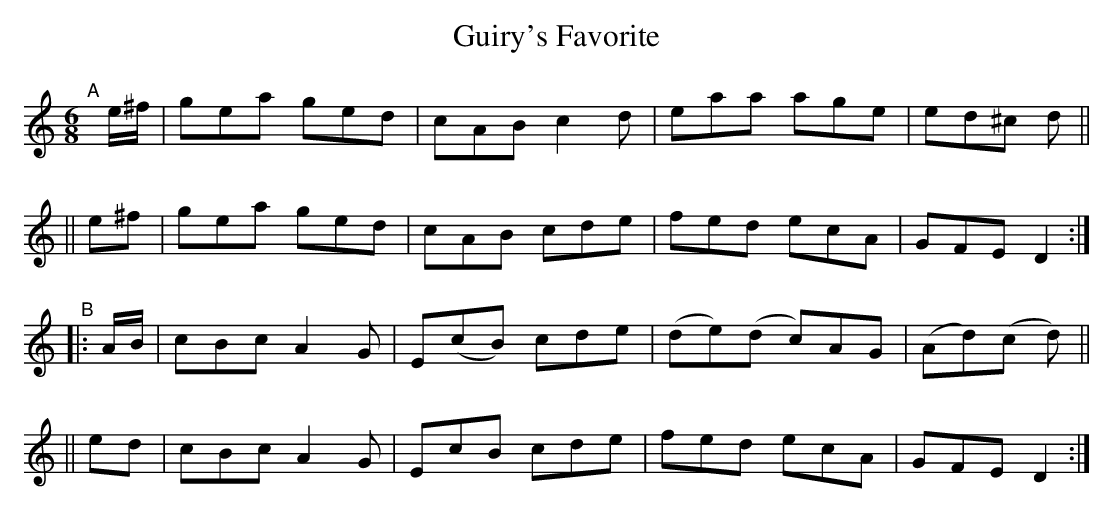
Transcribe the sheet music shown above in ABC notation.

X:1
T: Guiry's Favorite
M: 6/8
L: 1/8
K: Ddor
"^A"[|]\
 e/^f/ | gea ged | cAB c2d | eaa age | ed^c d ||
|| e^f | gea ged | cAB cde | fed ecA | GFE D2 :|
"^B"\
|: A/B/ | cBc A2G | E(cB) cde | (de)(d c)AG | (Ad)(c d) ||
||  ed  | cBc A2G | EcB   cde | fed ecA | GFE D2 :|
